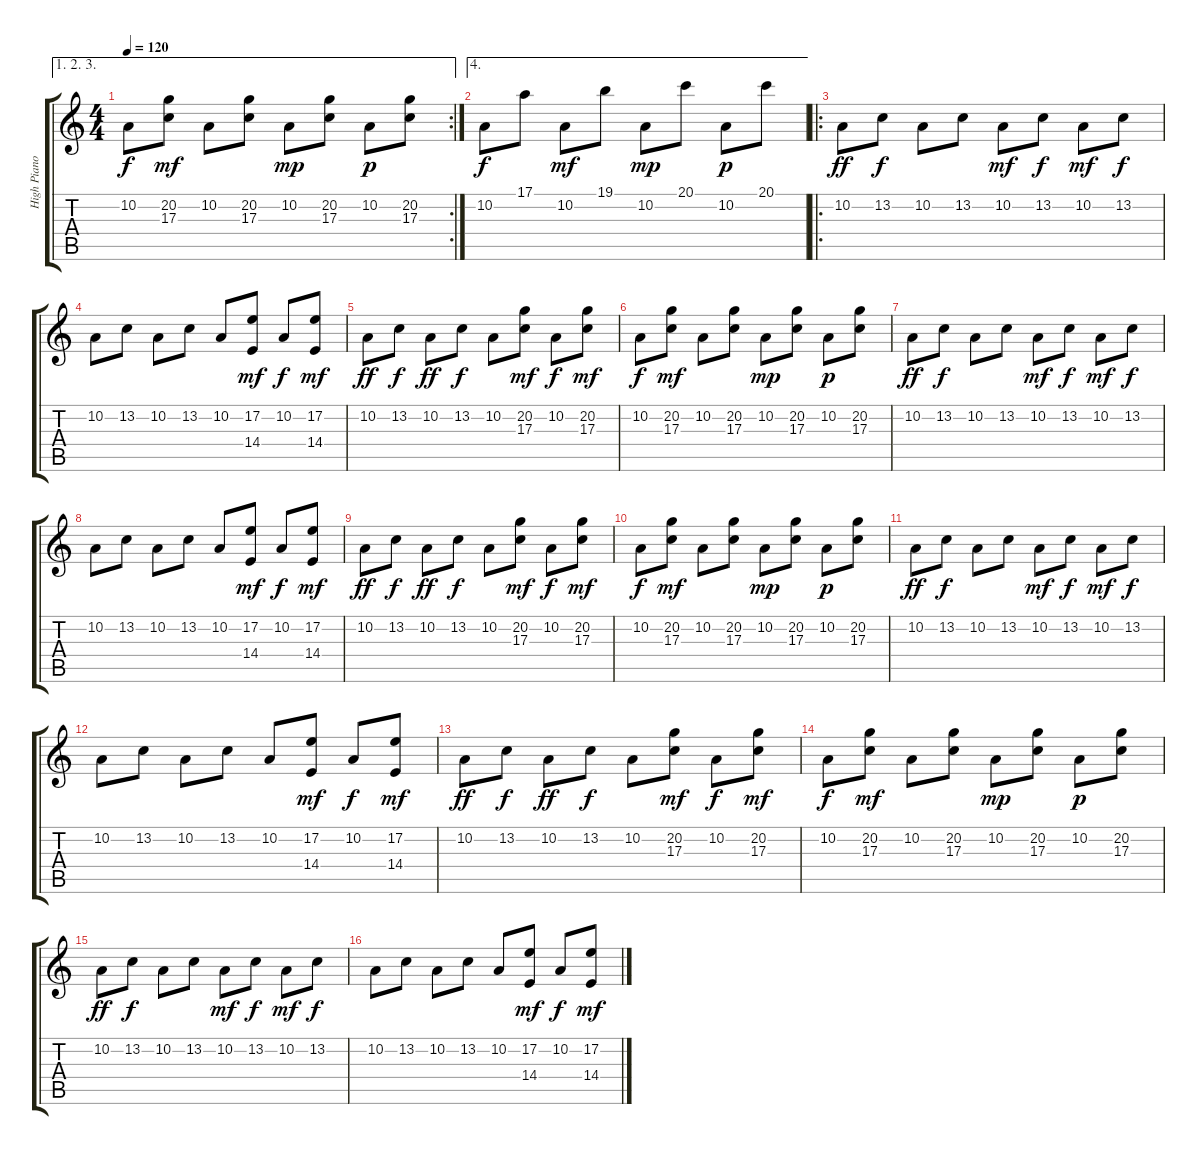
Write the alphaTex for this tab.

\track ("High Piano" "High Piano") {instrument electricpiano1}
\staff {score tabs}
\tuning (E4 B3 G3 D3 A2 E2) {hide}
\ae (1 2 3)
\rc 2
\ts (4 4)
\tempo 120
\clef g2
\ks c
10.2.8{dy f} (20.2 17.3).8{dy mf} 10.2.8 (20.2 17.3).8 10.2.8{dy mp} (20.2 17.3).8 10.2.8{dy p} (20.2 17.3).8 |
\ae 4
10.2.8{dy f} 17.1.8 10.2.8{dy mf} 19.1.8 10.2.8{dy mp} 20.1.8 10.2.8{dy p} 20.1.8 |
\ro
10.2.8{dy ff} 13.2.8{dy f} 10.2.8 13.2.8 10.2.8{dy mf} 13.2.8{dy f} 10.2.8{dy mf} 13.2.8{dy f} |
10.2.8 13.2.8 10.2.8 13.2.8 10.2.8 (17.2 14.4).8{dy mf} 10.2.8{dy f} (17.2 14.4).8{dy mf} |
10.2.8{dy ff} 13.2.8{dy f} 10.2.8{dy ff} 13.2.8{dy f} 10.2.8 (20.2 17.3).8{dy mf} 10.2.8{dy f} (20.2 17.3).8{dy mf} |
10.2.8{dy f} (20.2 17.3).8{dy mf} 10.2.8 (20.2 17.3).8 10.2.8{dy mp} (20.2 17.3).8 10.2.8{dy p} (20.2 17.3).8 |
10.2.8{dy ff} 13.2.8{dy f} 10.2.8 13.2.8 10.2.8{dy mf} 13.2.8{dy f} 10.2.8{dy mf} 13.2.8{dy f} |
10.2.8 13.2.8 10.2.8 13.2.8 10.2.8 (17.2 14.4).8{dy mf} 10.2.8{dy f} (17.2 14.4).8{dy mf} |
10.2.8{dy ff} 13.2.8{dy f} 10.2.8{dy ff} 13.2.8{dy f} 10.2.8 (20.2 17.3).8{dy mf} 10.2.8{dy f} (20.2 17.3).8{dy mf} |
10.2.8{dy f} (20.2 17.3).8{dy mf} 10.2.8 (20.2 17.3).8 10.2.8{dy mp} (20.2 17.3).8 10.2.8{dy p} (20.2 17.3).8 |
10.2.8{dy ff} 13.2.8{dy f} 10.2.8 13.2.8 10.2.8{dy mf} 13.2.8{dy f} 10.2.8{dy mf} 13.2.8{dy f} |
10.2.8 13.2.8 10.2.8 13.2.8 10.2.8 (17.2 14.4).8{dy mf} 10.2.8{dy f} (17.2 14.4).8{dy mf} |
10.2.8{dy ff} 13.2.8{dy f} 10.2.8{dy ff} 13.2.8{dy f} 10.2.8 (20.2 17.3).8{dy mf} 10.2.8{dy f} (20.2 17.3).8{dy mf} |
10.2.8{dy f} (20.2 17.3).8{dy mf} 10.2.8 (20.2 17.3).8 10.2.8{dy mp} (20.2 17.3).8 10.2.8{dy p} (20.2 17.3).8 |
10.2.8{dy ff} 13.2.8{dy f} 10.2.8 13.2.8 10.2.8{dy mf} 13.2.8{dy f} 10.2.8{dy mf} 13.2.8{dy f} |
10.2.8 13.2.8 10.2.8 13.2.8 10.2.8 (17.2 14.4).8{dy mf} 10.2.8{dy f} (17.2 14.4).8{dy mf}
